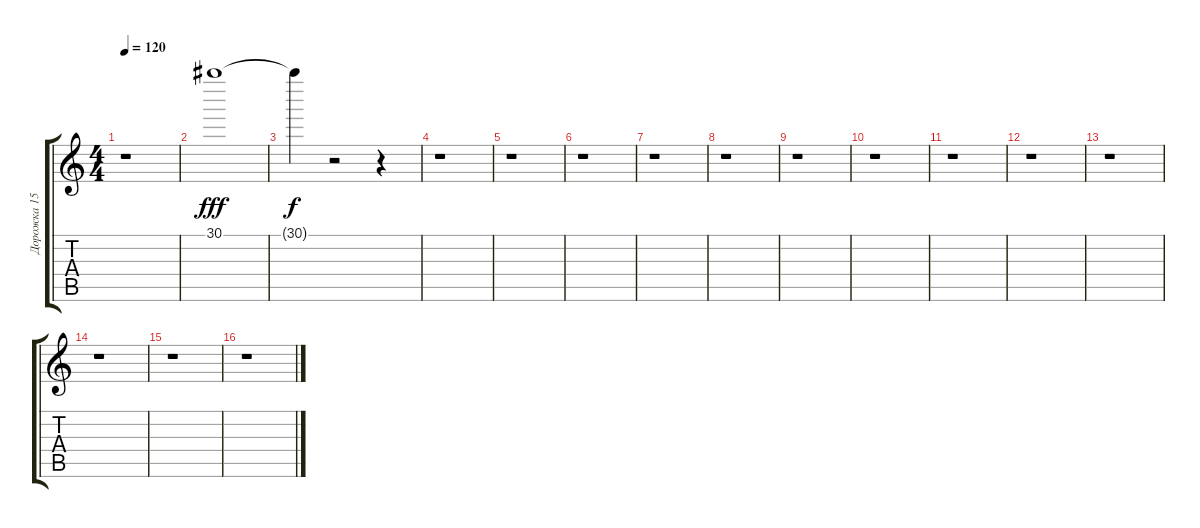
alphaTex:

\track ("Дорожка 15" "Дорожка 15") {instrument distortionguitar}
\staff {score tabs}
\tuning (E4 B3 G3 D3 A2 E2) {hide}
\ts (4 4)
\tempo 120
\clef g2
\ks c
r.1{dy f} |
30.1.1{dy fff} |
30.1{t}.4{dy f} r.2 r.4 |
r.1 |
r.1 |
r.1 |
r.1 |
r.1 |
r.1 |
r.1 |
r.1 |
r.1 |
r.1 |
r.1 |
r.1 |
r.1
